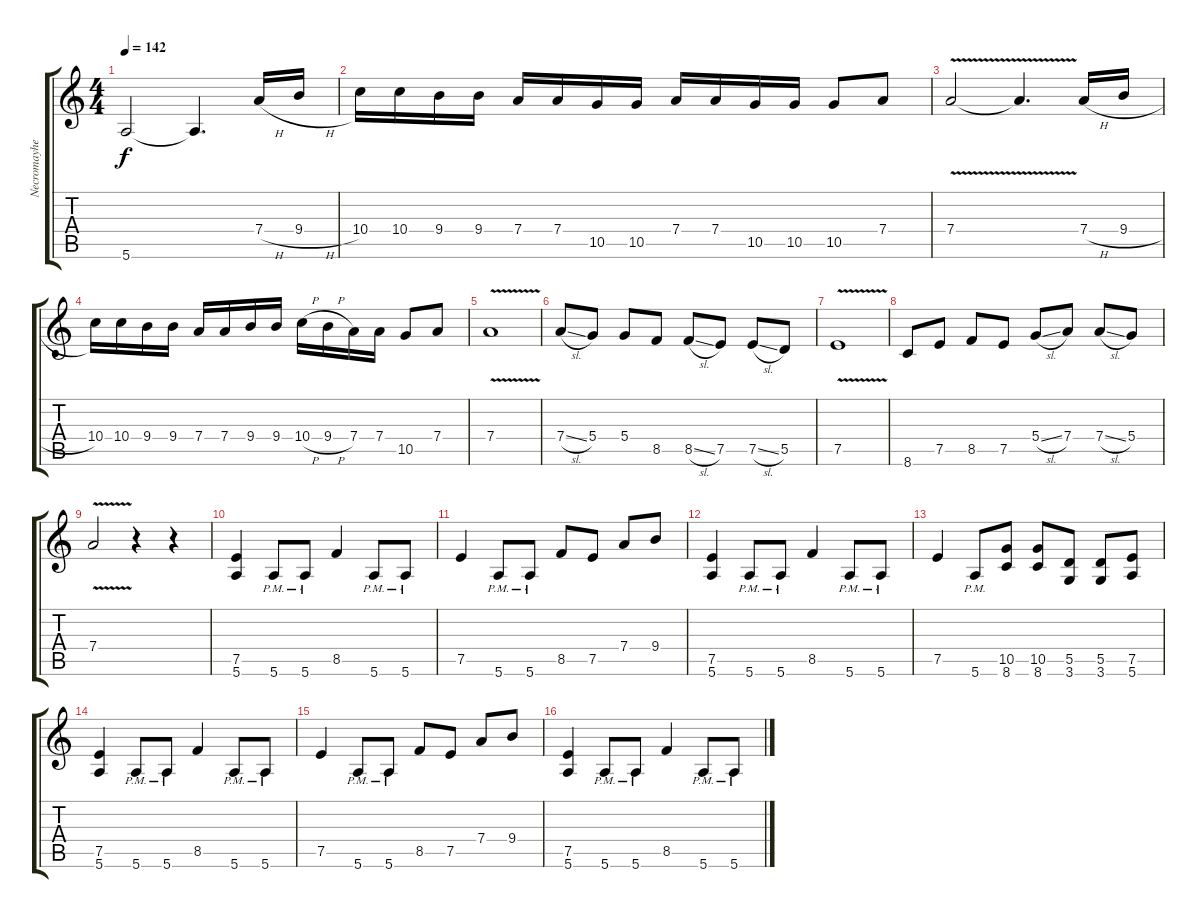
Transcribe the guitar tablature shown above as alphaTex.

\track ("Necromayhem" "Necromayhe") {instrument distortionguitar}
\staff {score tabs}
\tuning (E4 B3 G3 D3 A2 E2) {hide}
\ts (4 4)
\tempo 142
\clef g2
\ks c
5.6.2{dy f} 5.6{t}.4{d} 7.4{h}.16 9.4{h}.16 |
10.4.16 10.4.16 9.4.16 9.4.16 7.4.16 7.4.16 10.5.16 10.5.16 7.4.16 7.4.16 10.5.16 10.5.16 10.5.8 7.4.8 |
7.4{v}.2 7.4{t}.4{d} 7.4{h}.16 9.4{h}.16 |
10.4.16 10.4.16 9.4.16 9.4.16 7.4.16 7.4.16 9.4.16 9.4.16 10.4{h}.16 9.4{h}.16 7.4.16 7.4.16 10.5.8 7.4.8 |
7.4{v}.1 |
7.4{sl}.8 5.4.8 5.4.8 8.5.8 8.5{sl}.8 7.5.8 7.5{sl}.8 5.5.8 |
7.5{v}.1 |
8.6.8 7.5.8 8.5.8 7.5.8 5.4{sl}.8 7.4.8 7.4{sl}.8 5.4.8 |
7.4{v}.2 r.4 r.4 |
(7.5 5.6).4 5.6{pm}.8 5.6{pm}.8 8.5.4 5.6{pm}.8 5.6{pm}.8 |
7.5.4 5.6{pm}.8 5.6{pm}.8 8.5.8 7.5.8 7.4.8 9.4.8 |
(7.5 5.6).4 5.6{pm}.8 5.6{pm}.8 8.5.4 5.6{pm}.8 5.6{pm}.8 |
7.5.4 5.6{pm}.8 (10.5 8.6).8 (10.5 8.6).8 (5.5 3.6).8 (5.5 3.6).8 (7.5 5.6).8 |
(7.5 5.6).4 5.6{pm}.8 5.6{pm}.8 8.5.4 5.6{pm}.8 5.6{pm}.8 |
7.5.4 5.6{pm}.8 5.6{pm}.8 8.5.8 7.5.8 7.4.8 9.4.8 |
(7.5 5.6).4 5.6{pm}.8 5.6{pm}.8 8.5.4 5.6{pm}.8 5.6{pm}.8
